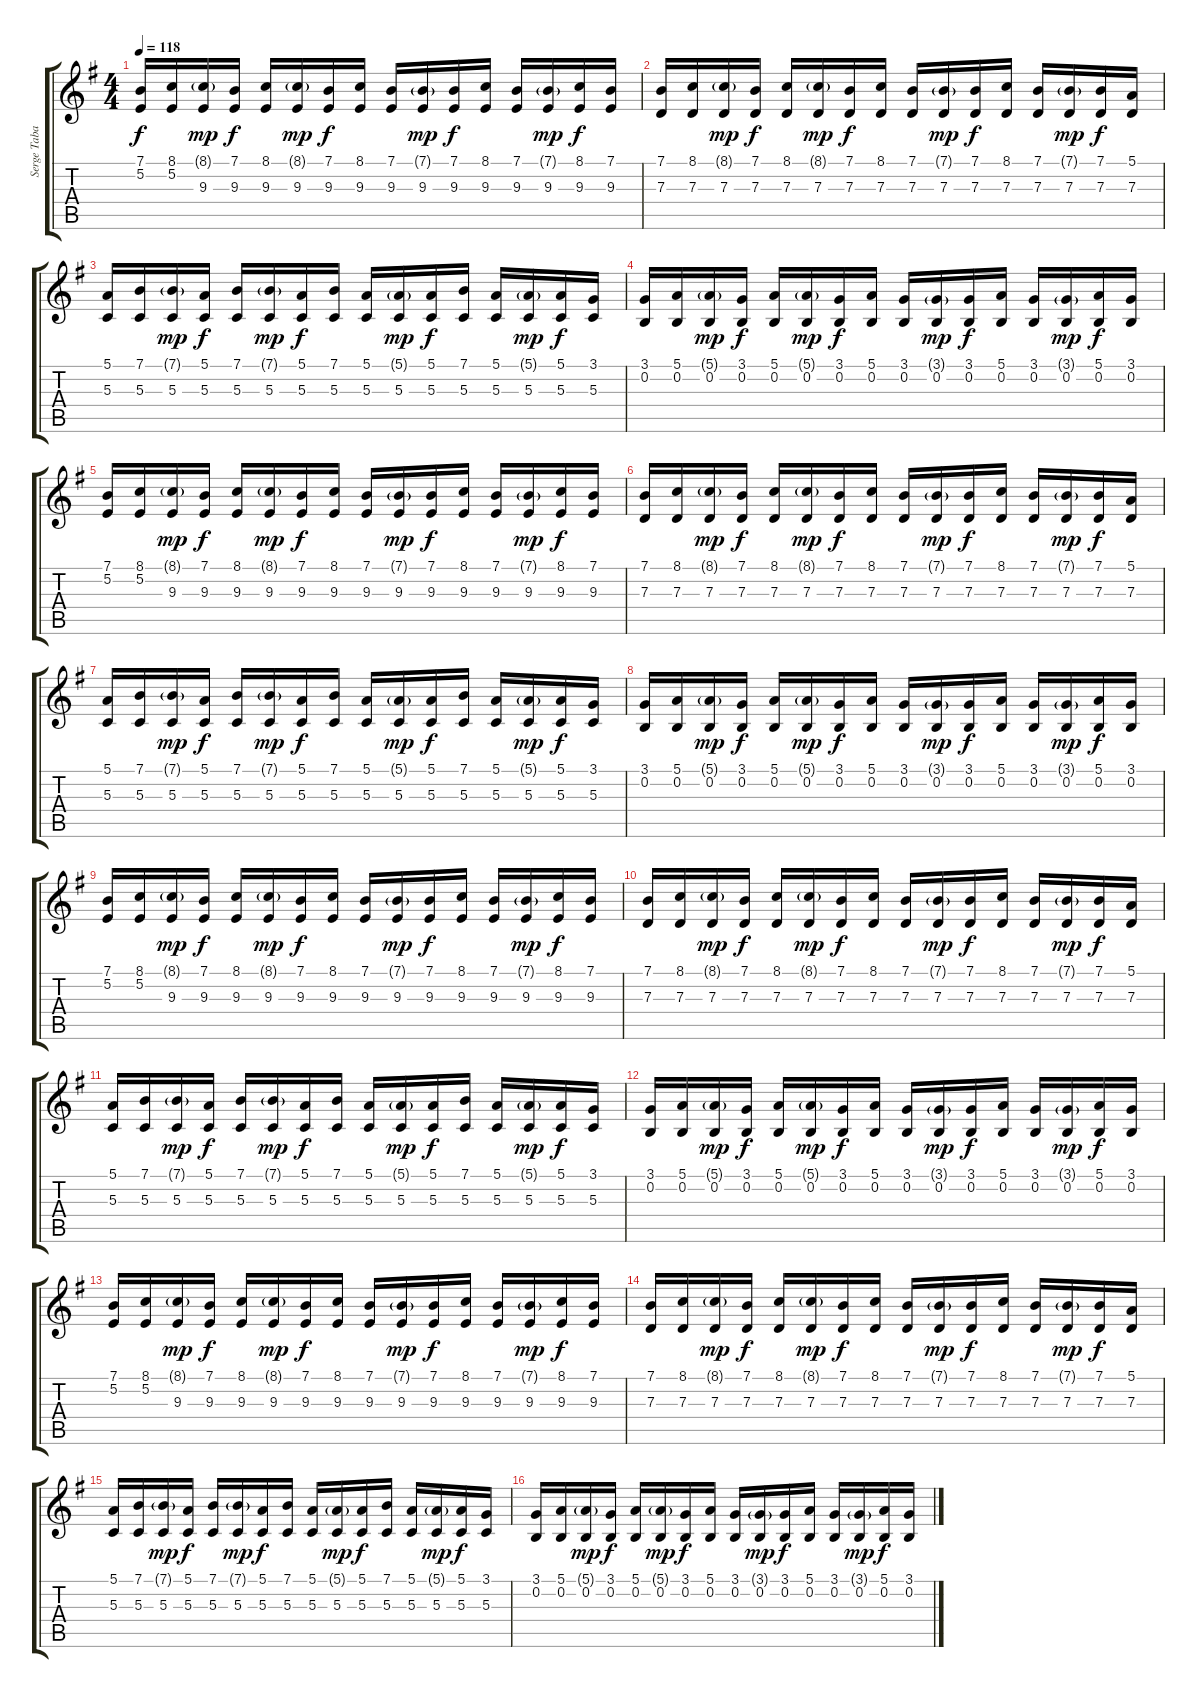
\track ("Serge Tabachnikov Guitar Loop " "Serge Taba") {instrument brightacousticpiano}
\staff {score tabs}
\tuning (E4 B3 G3 D3 A2 E2) {hide}
\ts (4 4)
\tempo 118
\clef g2
\ks eminor
(7.1 5.2).16{dy f} (8.1 5.2).16 (8.1{g} 9.3).16{dy mp} (7.1 9.3).16{dy f} (8.1 9.3).16 (8.1{g} 9.3).16{dy mp} (7.1 9.3).16{dy f} (8.1 9.3).16 (7.1 9.3).16 (7.1{g} 9.3).16{dy mp} (7.1 9.3).16{dy f} (8.1 9.3).16 (7.1 9.3).16 (7.1{g} 9.3).16{dy mp} (8.1 9.3).16{dy f} (7.1 9.3).16 |
(7.1 7.3).16 (8.1 7.3).16 (8.1{g} 7.3).16{dy mp} (7.1 7.3).16{dy f} (8.1 7.3).16 (8.1{g} 7.3).16{dy mp} (7.1 7.3).16{dy f} (8.1 7.3).16 (7.1 7.3).16 (7.1{g} 7.3).16{dy mp} (7.1 7.3).16{dy f} (8.1 7.3).16 (7.1 7.3).16 (7.1{g} 7.3).16{dy mp} (7.1 7.3).16{dy f} (5.1 7.3).16 |
(5.1 5.3).16 (7.1 5.3).16 (7.1{g} 5.3).16{dy mp} (5.1 5.3).16{dy f} (7.1 5.3).16 (7.1{g} 5.3).16{dy mp} (5.1 5.3).16{dy f} (7.1 5.3).16 (5.1 5.3).16 (5.1{g} 5.3).16{dy mp} (5.1 5.3).16{dy f} (7.1 5.3).16 (5.1 5.3).16 (5.1{g} 5.3).16{dy mp} (5.1 5.3).16{dy f} (3.1 5.3).16 |
(3.1 0.2).16 (5.1 0.2).16 (5.1{g} 0.2).16{dy mp} (3.1 0.2).16{dy f} (5.1 0.2).16 (5.1{g} 0.2).16{dy mp} (3.1 0.2).16{dy f} (5.1 0.2).16 (3.1 0.2).16 (3.1{g} 0.2).16{dy mp} (3.1 0.2).16{dy f} (5.1 0.2).16 (3.1 0.2).16 (3.1{g} 0.2).16{dy mp} (5.1 0.2).16{dy f} (3.1 0.2).16 |
(7.1 5.2).16 (8.1 5.2).16 (8.1{g} 9.3).16{dy mp} (7.1 9.3).16{dy f} (8.1 9.3).16 (8.1{g} 9.3).16{dy mp} (7.1 9.3).16{dy f} (8.1 9.3).16 (7.1 9.3).16 (7.1{g} 9.3).16{dy mp} (7.1 9.3).16{dy f} (8.1 9.3).16 (7.1 9.3).16 (7.1{g} 9.3).16{dy mp} (8.1 9.3).16{dy f} (7.1 9.3).16 |
(7.1 7.3).16 (8.1 7.3).16 (8.1{g} 7.3).16{dy mp} (7.1 7.3).16{dy f} (8.1 7.3).16 (8.1{g} 7.3).16{dy mp} (7.1 7.3).16{dy f} (8.1 7.3).16 (7.1 7.3).16 (7.1{g} 7.3).16{dy mp} (7.1 7.3).16{dy f} (8.1 7.3).16 (7.1 7.3).16 (7.1{g} 7.3).16{dy mp} (7.1 7.3).16{dy f} (5.1 7.3).16 |
(5.1 5.3).16 (7.1 5.3).16 (7.1{g} 5.3).16{dy mp} (5.1 5.3).16{dy f} (7.1 5.3).16 (7.1{g} 5.3).16{dy mp} (5.1 5.3).16{dy f} (7.1 5.3).16 (5.1 5.3).16 (5.1{g} 5.3).16{dy mp} (5.1 5.3).16{dy f} (7.1 5.3).16 (5.1 5.3).16 (5.1{g} 5.3).16{dy mp} (5.1 5.3).16{dy f} (3.1 5.3).16 |
(3.1 0.2).16 (5.1 0.2).16 (5.1{g} 0.2).16{dy mp} (3.1 0.2).16{dy f} (5.1 0.2).16 (5.1{g} 0.2).16{dy mp} (3.1 0.2).16{dy f} (5.1 0.2).16 (3.1 0.2).16 (3.1{g} 0.2).16{dy mp} (3.1 0.2).16{dy f} (5.1 0.2).16 (3.1 0.2).16 (3.1{g} 0.2).16{dy mp} (5.1 0.2).16{dy f} (3.1 0.2).16 |
(7.1 5.2).16 (8.1 5.2).16 (8.1{g} 9.3).16{dy mp} (7.1 9.3).16{dy f} (8.1 9.3).16 (8.1{g} 9.3).16{dy mp} (7.1 9.3).16{dy f} (8.1 9.3).16 (7.1 9.3).16 (7.1{g} 9.3).16{dy mp} (7.1 9.3).16{dy f} (8.1 9.3).16 (7.1 9.3).16 (7.1{g} 9.3).16{dy mp} (8.1 9.3).16{dy f} (7.1 9.3).16 |
(7.1 7.3).16 (8.1 7.3).16 (8.1{g} 7.3).16{dy mp} (7.1 7.3).16{dy f} (8.1 7.3).16 (8.1{g} 7.3).16{dy mp} (7.1 7.3).16{dy f} (8.1 7.3).16 (7.1 7.3).16 (7.1{g} 7.3).16{dy mp} (7.1 7.3).16{dy f} (8.1 7.3).16 (7.1 7.3).16 (7.1{g} 7.3).16{dy mp} (7.1 7.3).16{dy f} (5.1 7.3).16 |
(5.1 5.3).16 (7.1 5.3).16 (7.1{g} 5.3).16{dy mp} (5.1 5.3).16{dy f} (7.1 5.3).16 (7.1{g} 5.3).16{dy mp} (5.1 5.3).16{dy f} (7.1 5.3).16 (5.1 5.3).16 (5.1{g} 5.3).16{dy mp} (5.1 5.3).16{dy f} (7.1 5.3).16 (5.1 5.3).16 (5.1{g} 5.3).16{dy mp} (5.1 5.3).16{dy f} (3.1 5.3).16 |
(3.1 0.2).16 (5.1 0.2).16 (5.1{g} 0.2).16{dy mp} (3.1 0.2).16{dy f} (5.1 0.2).16 (5.1{g} 0.2).16{dy mp} (3.1 0.2).16{dy f} (5.1 0.2).16 (3.1 0.2).16 (3.1{g} 0.2).16{dy mp} (3.1 0.2).16{dy f} (5.1 0.2).16 (3.1 0.2).16 (3.1{g} 0.2).16{dy mp} (5.1 0.2).16{dy f} (3.1 0.2).16 |
(7.1 5.2).16{volume 16} (8.1 5.2).16 (8.1{g} 9.3).16{dy mp} (7.1 9.3).16{dy f} (8.1 9.3).16 (8.1{g} 9.3).16{dy mp} (7.1 9.3).16{dy f} (8.1 9.3).16 (7.1 9.3).16 (7.1{g} 9.3).16{dy mp} (7.1 9.3).16{dy f} (8.1 9.3).16 (7.1 9.3).16 (7.1{g} 9.3).16{dy mp} (8.1 9.3).16{dy f} (7.1 9.3).16 |
(7.1 7.3).16 (8.1 7.3).16 (8.1{g} 7.3).16{dy mp} (7.1 7.3).16{dy f} (8.1 7.3).16 (8.1{g} 7.3).16{dy mp} (7.1 7.3).16{dy f} (8.1 7.3).16 (7.1 7.3).16 (7.1{g} 7.3).16{dy mp} (7.1 7.3).16{dy f} (8.1 7.3).16 (7.1 7.3).16 (7.1{g} 7.3).16{dy mp} (7.1 7.3).16{dy f} (5.1 7.3).16 |
(5.1 5.3).16 (7.1 5.3).16 (7.1{g} 5.3).16{dy mp} (5.1 5.3).16{dy f} (7.1 5.3).16 (7.1{g} 5.3).16{dy mp} (5.1 5.3).16{dy f} (7.1 5.3).16 (5.1 5.3).16 (5.1{g} 5.3).16{dy mp} (5.1 5.3).16{dy f} (7.1 5.3).16 (5.1 5.3).16 (5.1{g} 5.3).16{dy mp} (5.1 5.3).16{dy f} (3.1 5.3).16 |
(3.1 0.2).16 (5.1 0.2).16 (5.1{g} 0.2).16{dy mp} (3.1 0.2).16{dy f} (5.1 0.2).16 (5.1{g} 0.2).16{dy mp} (3.1 0.2).16{dy f} (5.1 0.2).16 (3.1 0.2).16 (3.1{g} 0.2).16{dy mp} (3.1 0.2).16{dy f} (5.1 0.2).16 (3.1 0.2).16 (3.1{g} 0.2).16{dy mp} (5.1 0.2).16{dy f} (3.1 0.2).16
